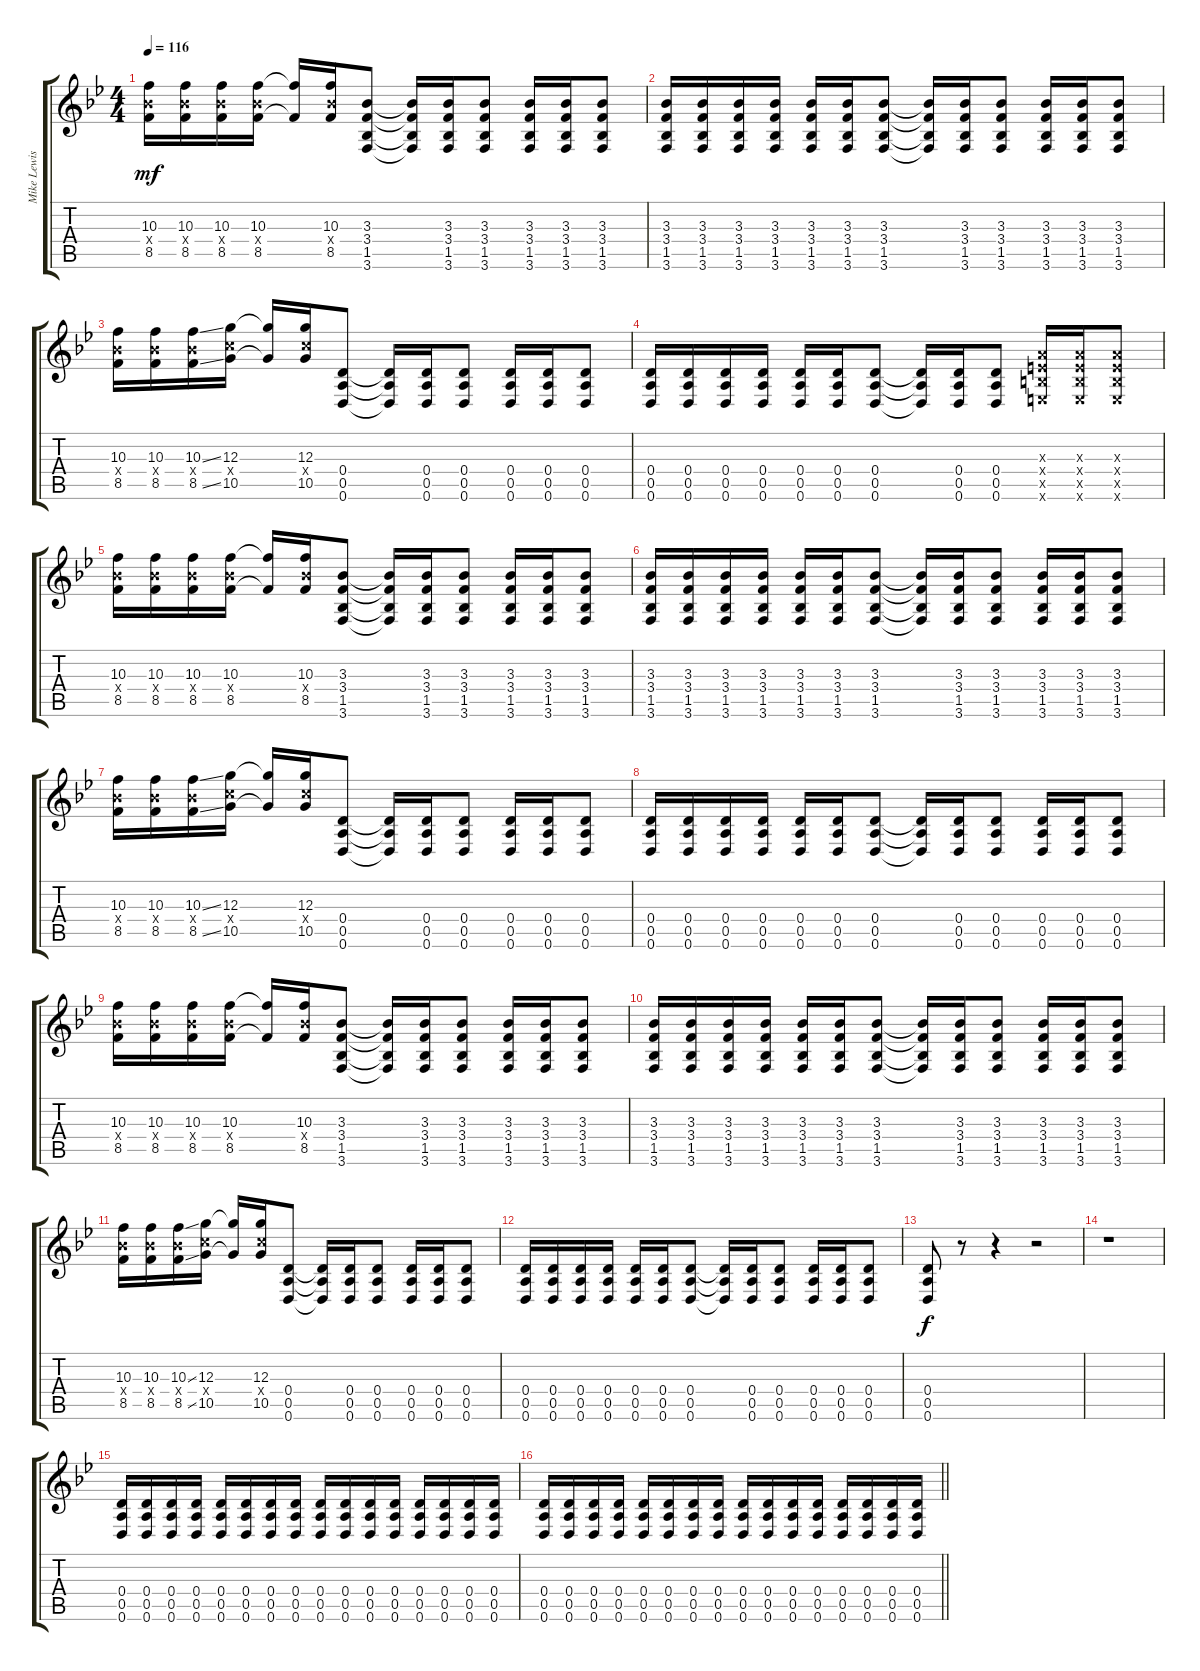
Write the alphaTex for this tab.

\track ("Mike Lewis - Guitar" "Mike Lewis") {instrument overdrivenguitar}
\staff {score tabs}
\tuning (E4 B3 G3 D3 A2 D2) {hide}
\ts (4 4)
\tempo 116
\clef g2
\ks bb
(10.3 8.4{x} 8.5).16{dy mf} (10.3 8.4{x} 8.5).16 (10.3 8.4{x} 8.5).16 (10.3 8.4{x} 8.5).16 (10.3{t} 8.5{t}).16 (10.3 8.4{x} 8.5).16 (3.3 3.4 1.5 3.6).8 (3.3{t} 3.4{t} 1.5{t} 3.6{t}).16 (3.3 3.4 1.5 3.6).16 (3.3 3.4 1.5 3.6).8 (3.3 3.4 1.5 3.6).16 (3.3 3.4 1.5 3.6).16 (3.3 3.4 1.5 3.6).8 |
(3.3 3.4 1.5 3.6).16 (3.3 3.4 1.5 3.6).16 (3.3 3.4 1.5 3.6).16 (3.3 3.4 1.5 3.6).16 (3.3 3.4 1.5 3.6).16 (3.3 3.4 1.5 3.6).16 (3.3 3.4 1.5 3.6).8 (3.3{t} 3.4{t} 1.5{t} 3.6{t}).16 (3.3 3.4 1.5 3.6).16 (3.3 3.4 1.5 3.6).8 (3.3 3.4 1.5 3.6).16 (3.3 3.4 1.5 3.6).16 (3.3 3.4 1.5 3.6).8 |
(10.3 8.4{x} 8.5).16 (10.3 8.4{x} 8.5).16 (10.3{ss} 8.4{x} 8.5{ss}).16 (12.3 10.4{x} 10.5).16 (12.3{t} 10.5{t}).16 (12.3 10.4{x} 10.5).16 (0.4 0.5 0.6).8 (0.4{t} 0.5{t} 0.6{t}).16 (0.4 0.5 0.6).16 (0.4 0.5 0.6).8 (0.4 0.5 0.6).16 (0.4 0.5 0.6).16 (0.4 0.5 0.6).8 |
(0.4 0.5 0.6).16 (0.4 0.5 0.6).16 (0.4 0.5 0.6).16 (0.4 0.5 0.6).16 (0.4 0.5 0.6).16 (0.4 0.5 0.6).16 (0.4 0.5 0.6).8 (0.4{t} 0.5{t} 0.6{t}).16 (0.4 0.5 0.6).16 (0.4 0.5 0.6).8 (2.3{x} 2.4{x} 2.5{x} 2.6{x}).16 (2.3{x} 2.4{x} 2.5{x} 2.6{x}).16 (2.3{x} 2.4{x} 2.5{x} 2.6{x}).8 |
(10.3 8.4{x} 8.5).16 (10.3 8.4{x} 8.5).16 (10.3 8.4{x} 8.5).16 (10.3 8.4{x} 8.5).16 (10.3{t} 8.5{t}).16 (10.3 8.4{x} 8.5).16 (3.3 3.4 1.5 3.6).8 (3.3{t} 3.4{t} 1.5{t} 3.6{t}).16 (3.3 3.4 1.5 3.6).16 (3.3 3.4 1.5 3.6).8 (3.3 3.4 1.5 3.6).16 (3.3 3.4 1.5 3.6).16 (3.3 3.4 1.5 3.6).8 |
(3.3 3.4 1.5 3.6).16 (3.3 3.4 1.5 3.6).16 (3.3 3.4 1.5 3.6).16 (3.3 3.4 1.5 3.6).16 (3.3 3.4 1.5 3.6).16 (3.3 3.4 1.5 3.6).16 (3.3 3.4 1.5 3.6).8 (3.3{t} 3.4{t} 1.5{t} 3.6{t}).16 (3.3 3.4 1.5 3.6).16 (3.3 3.4 1.5 3.6).8 (3.3 3.4 1.5 3.6).16 (3.3 3.4 1.5 3.6).16 (3.3 3.4 1.5 3.6).8 |
(10.3 8.4{x} 8.5).16 (10.3 8.4{x} 8.5).16 (10.3{ss} 8.4{x} 8.5{ss}).16 (12.3 10.4{x} 10.5).16 (12.3{t} 10.5{t}).16 (12.3 10.4{x} 10.5).16 (0.4 0.5 0.6).8 (0.4{t} 0.5{t} 0.6{t}).16 (0.4 0.5 0.6).16 (0.4 0.5 0.6).8 (0.4 0.5 0.6).16 (0.4 0.5 0.6).16 (0.4 0.5 0.6).8 |
(0.4 0.5 0.6).16 (0.4 0.5 0.6).16 (0.4 0.5 0.6).16 (0.4 0.5 0.6).16 (0.4 0.5 0.6).16 (0.4 0.5 0.6).16 (0.4 0.5 0.6).8 (0.4{t} 0.5{t} 0.6{t}).16 (0.4 0.5 0.6).16 (0.4 0.5 0.6).8 (0.4 0.5 0.6).16 (0.4 0.5 0.6).16 (0.4 0.5 0.6).8 |
(10.3 8.4{x} 8.5).16 (10.3 8.4{x} 8.5).16 (10.3 8.4{x} 8.5).16 (10.3 8.4{x} 8.5).16 (10.3{t} 8.5{t}).16 (10.3 8.4{x} 8.5).16 (3.3 3.4 1.5 3.6).8 (3.3{t} 3.4{t} 1.5{t} 3.6{t}).16 (3.3 3.4 1.5 3.6).16 (3.3 3.4 1.5 3.6).8 (3.3 3.4 1.5 3.6).16 (3.3 3.4 1.5 3.6).16 (3.3 3.4 1.5 3.6).8 |
(3.3 3.4 1.5 3.6).16 (3.3 3.4 1.5 3.6).16 (3.3 3.4 1.5 3.6).16 (3.3 3.4 1.5 3.6).16 (3.3 3.4 1.5 3.6).16 (3.3 3.4 1.5 3.6).16 (3.3 3.4 1.5 3.6).8 (3.3{t} 3.4{t} 1.5{t} 3.6{t}).16 (3.3 3.4 1.5 3.6).16 (3.3 3.4 1.5 3.6).8 (3.3 3.4 1.5 3.6).16 (3.3 3.4 1.5 3.6).16 (3.3 3.4 1.5 3.6).8 |
(10.3 8.4{x} 8.5).16 (10.3 8.4{x} 8.5).16 (10.3{ss} 8.4{x} 8.5{ss}).16 (12.3 10.4{x} 10.5).16 (12.3{t} 10.5{t}).16 (12.3 10.4{x} 10.5).16 (0.4 0.5 0.6).8 (0.4{t} 0.5{t} 0.6{t}).16 (0.4 0.5 0.6).16 (0.4 0.5 0.6).8 (0.4 0.5 0.6).16 (0.4 0.5 0.6).16 (0.4 0.5 0.6).8 |
(0.4 0.5 0.6).16 (0.4 0.5 0.6).16 (0.4 0.5 0.6).16 (0.4 0.5 0.6).16 (0.4 0.5 0.6).16 (0.4 0.5 0.6).16 (0.4 0.5 0.6).8 (0.4{t} 0.5{t} 0.6{t}).16 (0.4 0.5 0.6).16 (0.4 0.5 0.6).8 (0.4 0.5 0.6).16 (0.4 0.5 0.6).16 (0.4 0.5 0.6).8 |
(0.4 0.5 0.6).8{dy f} r.8 r.4 r.2 |
r.1 |
(0.4 0.5 0.6).16 (0.4 0.5 0.6).16 (0.4 0.5 0.6).16 (0.4 0.5 0.6).16 (0.4 0.5 0.6).16 (0.4 0.5 0.6).16 (0.4 0.5 0.6).16 (0.4 0.5 0.6).16 (0.4 0.5 0.6).16 (0.4 0.5 0.6).16 (0.4 0.5 0.6).16 (0.4 0.5 0.6).16 (0.4 0.5 0.6).16 (0.4 0.5 0.6).16 (0.4 0.5 0.6).16 (0.4 0.5 0.6).16 |
\barLineRight lightlight
(0.4 0.5 0.6).16 (0.4 0.5 0.6).16 (0.4 0.5 0.6).16 (0.4 0.5 0.6).16 (0.4 0.5 0.6).16 (0.4 0.5 0.6).16 (0.4 0.5 0.6).16 (0.4 0.5 0.6).16 (0.4 0.5 0.6).16 (0.4 0.5 0.6).16 (0.4 0.5 0.6).16 (0.4 0.5 0.6).16 (0.4 0.5 0.6).16 (0.4 0.5 0.6).16 (0.4 0.5 0.6).16 (0.4 0.5 0.6).16
